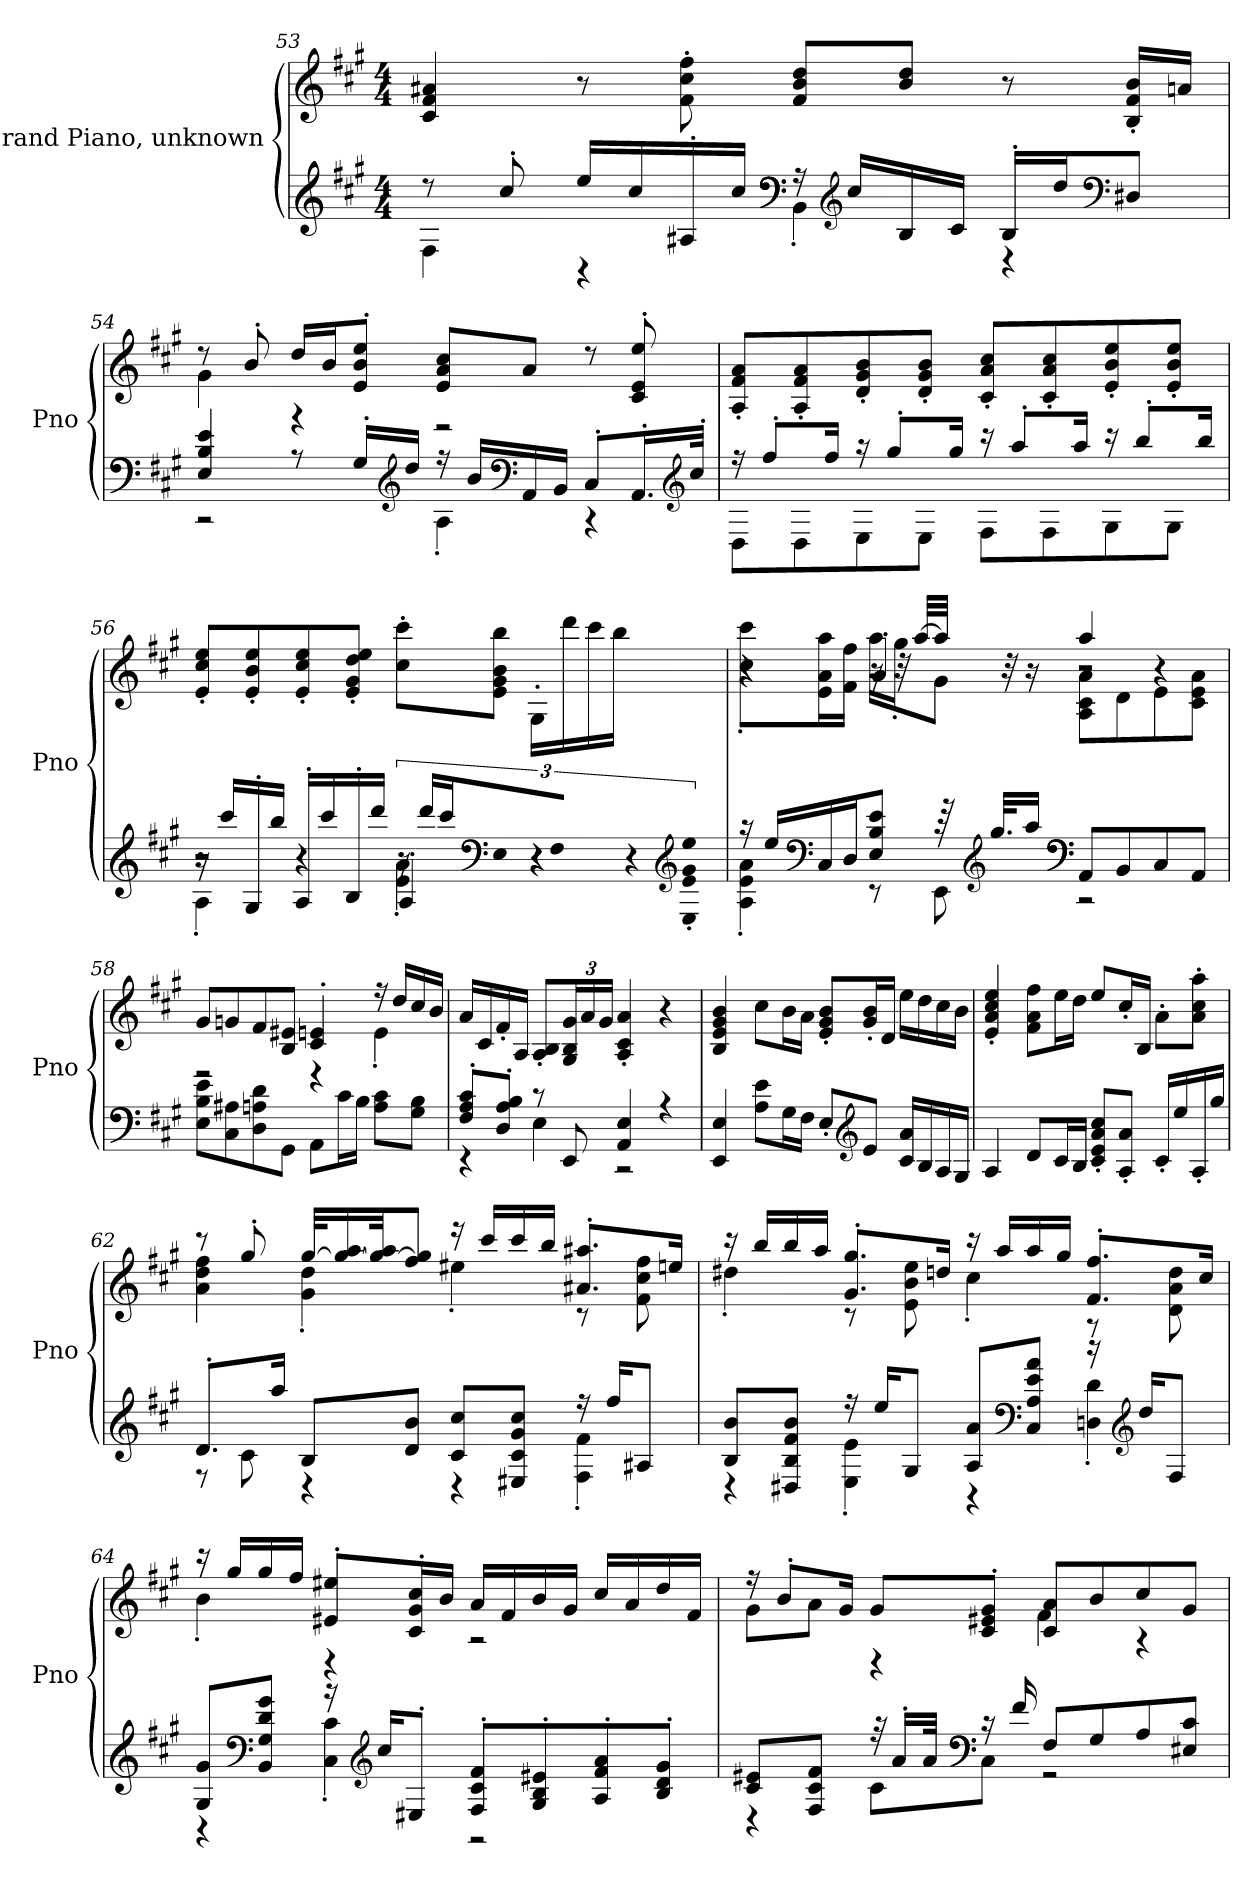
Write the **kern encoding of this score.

**kern	**kern
*part1	*part1
*staff2	*staff1
*I"Grand Piano, unknown	*
*I'Pno	*
*clefG2	*clefG2
*k[f#c#g#]	*k[f#c#g#]
*M4/4	*M4/4
=53	=53
*^	*
8r	4F#\	4c#/ 4f#/ 4a#X/
8cc#'/	.	.
16ee/LL	4r	8r
16cc#/	.	.
16A#X'/	.	8f#\' 8cc#\' 8ff#\'
16cc#/JJ	.	.
*clefF4	*	*
16r	4BB'\	8f#/ 8b/ 8dd/L
*clefG2	*	*
16cc#/LL	.	.
16B/	.	8b/ 8dd/J
16c#/JJ	.	.
16B'/LL	4r	8r
16dd/J	.	.
*clefF4	*	*
8D#X/J	.	16B/' 16f#/' 16b/'LL
.	.	16an/JJ
!!LO:LB:g=z
=54	=54	=54
*	*	*^
4E/ 4B/ 4e/	2r	8r	4g#\
.	.	8b'/	.
8r	.	16dd/LL	4r
.	.	16b/J	.
16G#'/LL	.	8e/' 8b/' 8ee/'J	.
*clefG2	*	*	*
16dd/JJ	.	.	.
16r	4A'\	8e/ 8a/ 8cc#/L	2r
16b/LL	.	.	.
*clefF4	*	*	*
16AA/	.	8a/J	.
16BB/JJ	.	.	.
8C#'/L	4r	8r	.
16.AA'/L	.	8c#/' 8e/' 8ee/'	.
*clefG2	*	*	*
32cc#'/JJk	.	.	.
*	*	*v	*v
=55	=55	=55
16r	8D\L	8A/' 8f#/' 8a/'L
8ff#'/L	.	.
.	8D\	8A/' 8f#/' 8a/'
16ff#/Jk	.	.
16r	8E\	8d/' 8g#/' 8b/'
8gg#'/L	.	.
.	8E\J	8d/' 8g#/' 8b/'J
16gg#/Jk	.	.
16r	8F#\L	8c#/' 8a/' 8cc#/'L
8aa'/L	.	.
.	8F#\	8c#/' 8a/' 8cc#/'
16aa/Jk	.	.
16r	8G#\	8e/' 8b/' 8ee/'
8bb'/L	.	.
.	8G#\J	8e/' 8b/' 8ee/'J
16bb/Jk	.	.
!!LO:LB:g=z
=56	=56	=56
*	*^	*
16r	4A'\	2r	8e/' 8cc#/' 8ee/'L
16ccc#/LL	.	.	.
16G#'/	.	.	8e/' 8b/' 8ee/'
16bb/JJ	.	.	.
16A'/LL	4r	.	8e/' 8cc#/' 8ee/'
16ccc#/	.	.	.
16B'/	.	.	8e/' 8g#/' 8dd/' 8ee/'J
16ddd/JJ	.	.	.
24r	4e\' 4a\'	4A'/	8cc#\' 8ccc#\'L
24ddd/LL	.	.	.
24ccc#/	.	.	.
*clefF4	*	*	*
16E/	.	.	8e\ 8g#\ 8b\ 8bb\J
16F#/JJ	.	.	.
8r	4r	4r	16G#'\LL
.	.	.	16ddd\
*clefG2	*	*	*
8E/' 8e/' 8g#/' 8ee/'	.	.	16ccc#\
.	.	.	16bb\JJ
*	*v	*v	*
=57	=57	=57
*	*	*^
*	*	*	*^
16r	4A\' 4e\' 4a\'	4r	8cc#\' 8ccc#\'L	4r
16ee/LL	.	.	.	.
*clefF4	*	*	*	*
16C#/	.	.	16e\ 16a\ 16aa\L	.
16D/J	.	.	16f#\ 16ff#\JJ	.
8E/ 8B/ 8e/J	8r	16r	16aa\LL	4a'/
.	.	32r	16gg#'\J	.
.	.	[32aa/LLL	.	.
64r	8EE\	32aa/JJJ]	8g#\J	.
*clefG2	*	*	*	*
32.gg#/KLL	.	.	.	.
.	.	32r	.	.
16aa/JJ	.	16r	.	.
*clefF4	*	*	*	*
8AA/L	2r	4aa/	8A\ 8c#\ 8a\L	2r
8BB/	.	.	8d\	.
8C#/	.	4r	8e\	.
8AA/J	.	.	8c#\ 8e\ 8a\J	.
*v	*v	*	*	*
*	*	*v	*v
!!LO:PB:g=z
=58	=58	=58
8E\ 8B\ 8e\L	8g#/L	2r
8C#\ 8A#X\	8gn/	.
8D\ 8An\ 8d\	8f#/	.
8GG#\J	8B/ 8e#X/J	.
8AA\L	4c#/' 4en/'	4r
16c#\L	.	.
16B\JJ	.	.
8A\ 8c#\L	16r	4e'\
.	16dd/LL	.
8G#\ 8B\J	16cc#/	.
.	16b/JJ	.
*	*v	*v
=59	=59
*^	*
8F#/' 8A/' 8c#/'L	4r	16a/LL
.	.	16c#/
8D/' 8A/' 8B/'J	.	16f#'/
.	.	16A/JJ
8r	4E\	8A/' 8B/'L
*	*	*Xbrackettup
8EE/	.	24G#/ 24B/ 24g#/L
.	.	24a/
.	.	24g#/JJ
4AA/ 4E/	2r	4A/' 4c#/' 4a/'
4r	.	4r
*v	*v	*
=60	=60
4EE/ 4E/	4B/ 4e/ 4g#/ 4b/
8A\ 8e\L	8cc#\L
16G#\L	16b\L
16F#\JJ	16a\JJ
8E'/L	8e/' 8g#/' 8b/'L
*clefG2	*
8e/J	16g#/' 16b/'L
.	16d/JJ
16c#/ 16a/LL	16ee\LL
16B/	16dd\
16A/	16cc#\
16G#/JJ	16b\JJ
!!LO:LB:g=z
=61	=61
4A/	4e/' 4a/' 4cc#/' 4ee/'
8d/L	8f#\ 8a\ 8ff#\L
16c#/L	16ee\L
16B/JJ	16dd\JJ
8c#/' 8e/' 8a/' 8cc#/'L	8ee/L
8A/' 8a/'J	16cc#'/L
.	16B/JJ
16c#'/LL	8a'\L
16ee/	.
16A'/	8a\' 8cc#\' 8aa\'J
16gg#/JJ	.
=62	=62
*^	*^
8.d'/L	8r	8r	4a\ 4dd\ 4ff#\
.	8c#\	8gg#'/	.
16aa/Jk	.	.	.
8B/L	4r	[32gg#/KLL	4g#\' 4dd\'
.	.	16gg#/_ 16aa/	.
.	.	32gg#/_ 32aa/JK	.
8d/ 8b/J	.	8ff#/ 8gg#/]J	.
8c#/ 8cc#/L	4r	16r	4ee#X'\
.	.	16ccc#/LL	.
8E#X/ 8c#/ 8g#/ 8cc#/J	.	16ccc#/	.
.	.	16bb/JJ	.
16r	4F#\' 4f#\'	8.a#X/' 8.aa#X/'L	8r
16ff#/KL	.	.	.
8A#X/J	.	.	8f#\ 8cc#\ 8ff#\
.	.	16een/Jk	.
!!LO:LB:g=z	!!
=63	=63	=63	=63
8B/ 8b/L	4r	16r	4dd#X'\
.	.	16bb/LL	.
8D#X/ 8B/ 8f#/ 8b/J	.	16bb/	.
.	.	16aa/JJ	.
16r	4E\' 4e\'	8.g#/' 8.gg#/'L	8r
16ee/KL	.	.	.
8G#/J	.	.	8e\ 8b\ 8ee\
.	.	16ddn/Jk	.
8A/ 8a/L	4r	16r	4cc#'\
.	.	16aa/LL	.
*clefF4	*	*	*
8C#/ 8A/ 8e/ 8a/J	.	16aa/	.
.	.	16gg#/JJ	.
16r	4Dn\' 4d\'	8.f#/' 8.ff#/'L	8r
*clefG2	*	*	*
16dd/KL	.	.	.
8F#/J	.	.	8d\ 8a\ 8dd\
.	.	16cc#/Jk	.
=64	=64	=64	=64
8G#/ 8g#/L	4r	16r	4b'\
.	.	16gg#/LL	.
*clefF4	*	*	*
8BB/ 8G#/ 8d/ 8g#/J	.	16gg#/	.
.	.	16ff#/JJ	.
16r	4C#\' 4c#\'	8e#X/' 8ee#X/'L	4r
*clefG2	*	*	*
16cc#/KL	.	.	.
8E#X'/J	.	16c#/' 16g#/' 16cc#/'L	.
.	.	16b/JJ	.
8F#/' 8c#/' 8f#/'L	2r	16a/LL	2r
.	.	16f#/	.
8G#/' 8B/' 8e#X/'	.	16b/	.
.	.	16g#/JJ	.
8A/' 8f#/' 8a/'	.	16cc#/LL	.
.	.	16a/	.
8B/' 8d/' 8g#/'J	.	16dd/	.
.	.	16f#/JJ	.
!!LO:LB:g=z	!!
=65	=65	=65	=65
8c#/ 8e#X/L	4r	16r	8g#\L
.	.	8b'/L	.
8F#/ 8c#/ 8f#/J	.	.	8a\J
.	.	16g#/Jk	.
32r	8c#\L	8g#/L	4r
16a'/LL	.	.	.
32a/JJk	.	.	.
*clefF4	*	*	*
16r	8C#\J	8c#/' 8e#X/' 8g#/'J	.
16f#/	.	.	.
8F#/L	2r	8c#/ 8a/L	4f#\
8G#/	.	8b/	.
8A/	.	8cc#/	4r
8E#X/ 8c#/J	.	8g#/J	.
*v	*v	*	*
*	*v	*v
=	=
*-	*-
